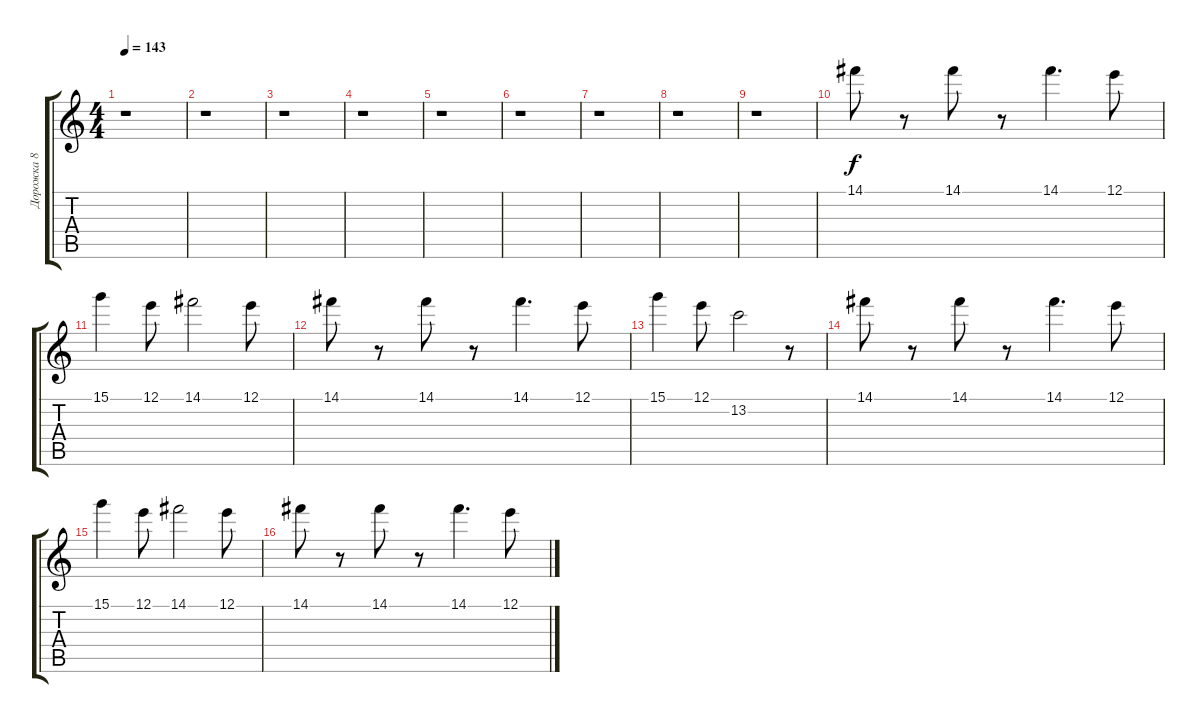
\track ("Дорожка 8" "Дорожка 8") {instrument electricguitarclean}
\staff {score tabs}
\tuning (E4 B3 G3 D3 A2 E2) {hide}
\ts (4 4)
\tempo 143
\clef g2
\ks c
r.1{dy f} |
r.1 |
r.1 |
r.1 |
r.1 |
r.1 |
r.1 |
r.1 |
r.1 |
14.1.8 r.8 14.1.8 r.8 14.1.4{d} 12.1.8 |
15.1.4 12.1.8 14.1.2 12.1.8 |
14.1.8 r.8 14.1.8 r.8 14.1.4{d} 12.1.8 |
15.1.4 12.1.8 13.2.2 r.8 |
14.1.8 r.8 14.1.8 r.8 14.1.4{d} 12.1.8 |
15.1.4 12.1.8 14.1.2 12.1.8 |
14.1.8 r.8 14.1.8 r.8 14.1.4{d} 12.1.8
